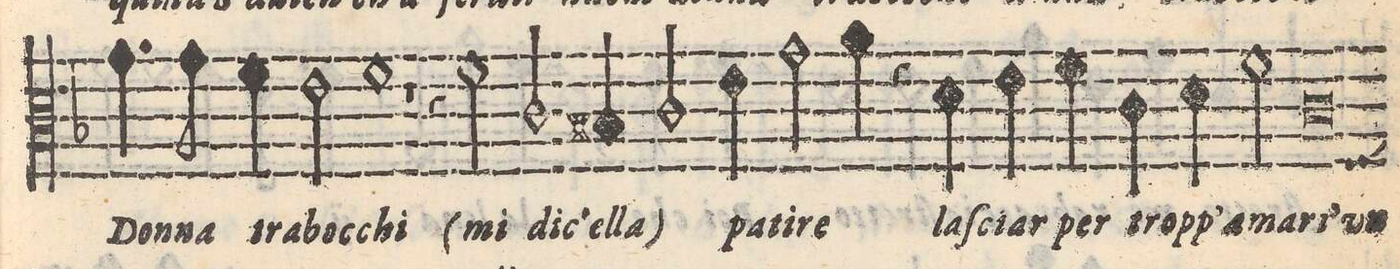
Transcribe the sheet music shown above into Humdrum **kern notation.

**kern	**text
*I"TENORE	*
*clefC3	*
*k[b-]	*
*met(C)	*
*M4/4	*
4.g\	Don-
=48-	=48-
8g\	-na
4f\	tra-
2e\	-boc-
=49-	=49-
1f	-chi
=50-	=50-
1r	.
=51-	=51-
4r	.
2f\	(mi-
2c/	-dic'-
=52-	=52-
4Bn/	-el-
2c/	-la)
=53-	=53-
4e\	pa-
2g\	-ti-
4a\	-re
=54-	=54-
4r	.
4d\	laſ-
4e\	-ciar
4f\	per
=55-	=55-
4c\	tropp'-
4d\	-a-
2f\	-ma-
=56-	=56-
0c	-ri'un
*custos:F	*
=57-	=57-
*-	*-
